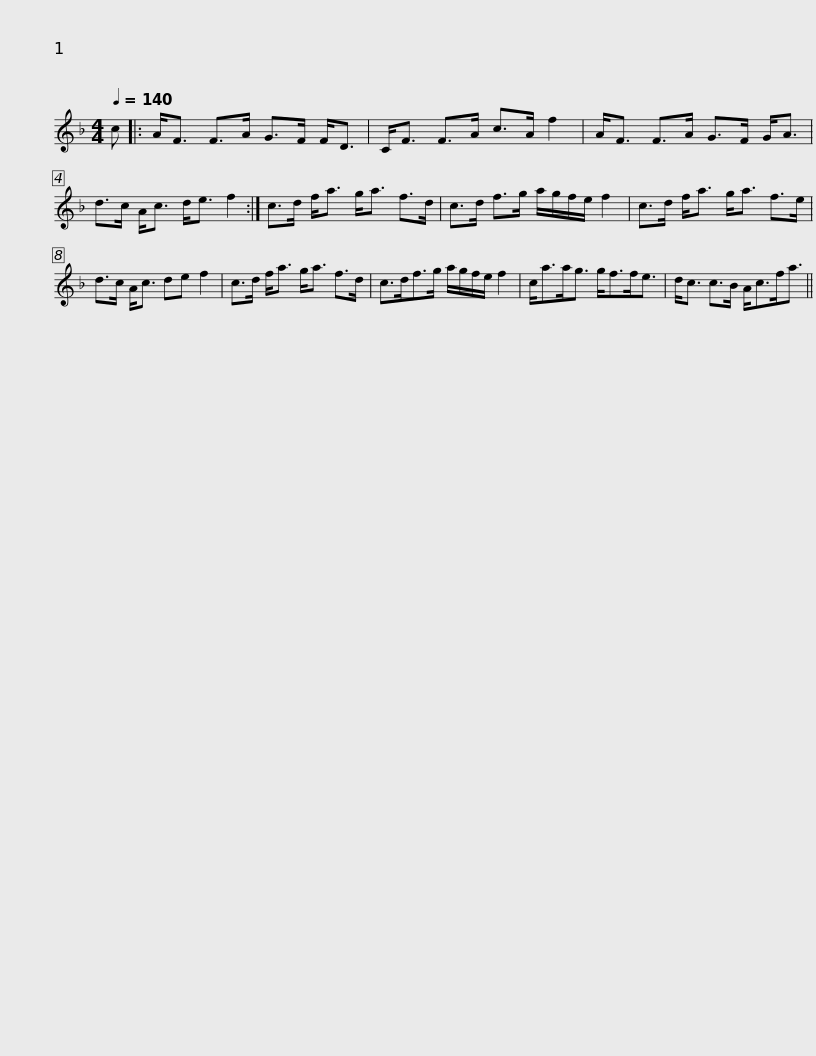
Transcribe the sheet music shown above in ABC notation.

X:1
L:1/8
Q:1/4=140
M:4/4
I:linebreak $
K:F
V:1 treble
V:1
 c |: A<F F>A G>F F<D | C<F F>A c>A f2 | A<F F>A G>F G<A | d>c A<c d<e f2 :|$ %5
 c>d f<a g<a f>d | c>d f>g a/g/f/e/ f2 | c>d f<a g<a f>e | d>c A<c de f2 |$ c>d f<a g<a f>d | %10
 c>df>g a/g/f/e/ f2 | c<aa<g g<ff<e | d<c c>B A<cf<a || %13
